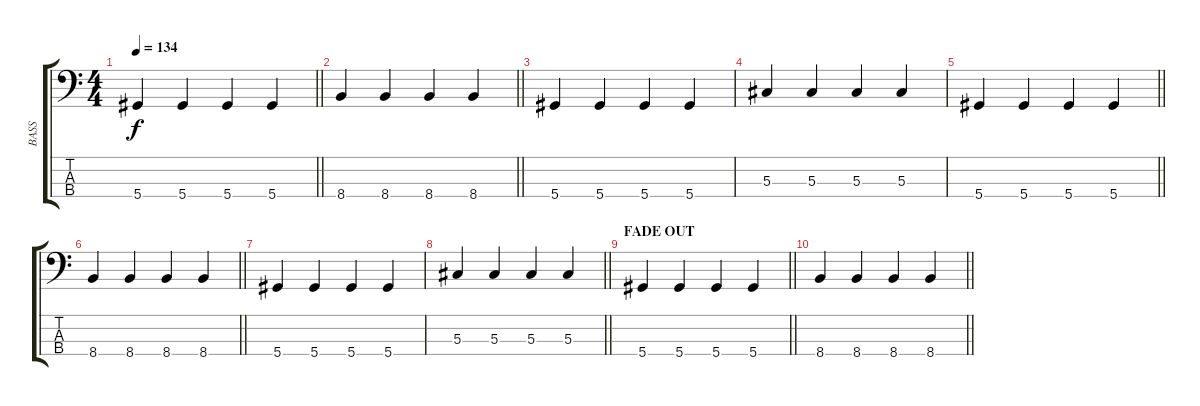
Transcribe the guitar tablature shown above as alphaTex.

\track ("BASS" "BASS") {instrument electricbassfinger}
\staff {score tabs}
\tuning (Gb2 Db2 Ab1 Eb1) {hide}
\ts (4 4)
\tempo 134
\clef f4
\barLineRight lightlight
\ks c
5.4.4{dy f} 5.4.4 5.4.4 5.4.4 |
\barLineRight lightlight
8.4.4 8.4.4 8.4.4 8.4.4 |
5.4.4 5.4.4 5.4.4 5.4.4 |
5.3.4 5.3.4 5.3.4 5.3.4 |
\barLineRight lightlight
5.4.4 5.4.4 5.4.4 5.4.4 |
\barLineRight lightlight
8.4.4 8.4.4 8.4.4 8.4.4 |
5.4.4 5.4.4 5.4.4 5.4.4 |
\barLineRight lightlight
5.3.4 5.3.4 5.3.4 5.3.4 |
\section ("" "FADE OUT")
\barLineRight lightlight
5.4.4 5.4.4 5.4.4 5.4.4 |
\barLineRight lightlight
8.4.4 8.4.4 8.4.4 8.4.4
